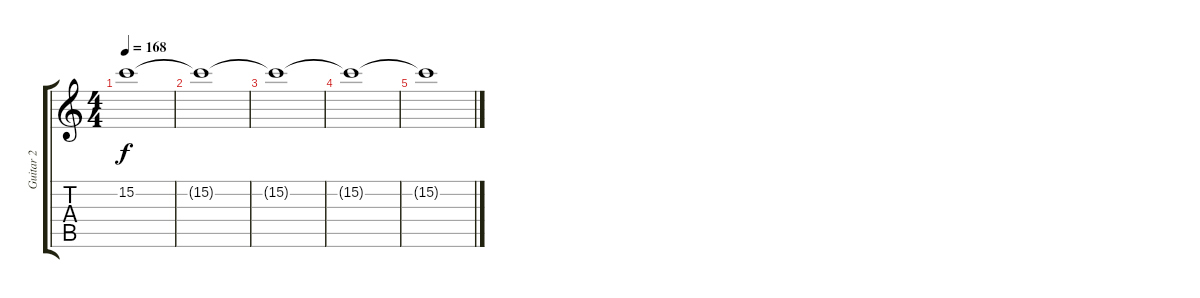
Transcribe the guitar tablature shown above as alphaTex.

\track ("Guitar 2" "Guitar 2") {instrument distortionguitar}
\staff {score tabs}
\tuning (D4 A3 F3 C3 G2 C2) {hide}
\ts (4 4)
\tempo 168
\clef g2
\ks c
15.2{t}.1{dy f} |
15.2{t}.1 |
15.2{t}.1 |
15.2{t}.1 |
15.2{t}.1
